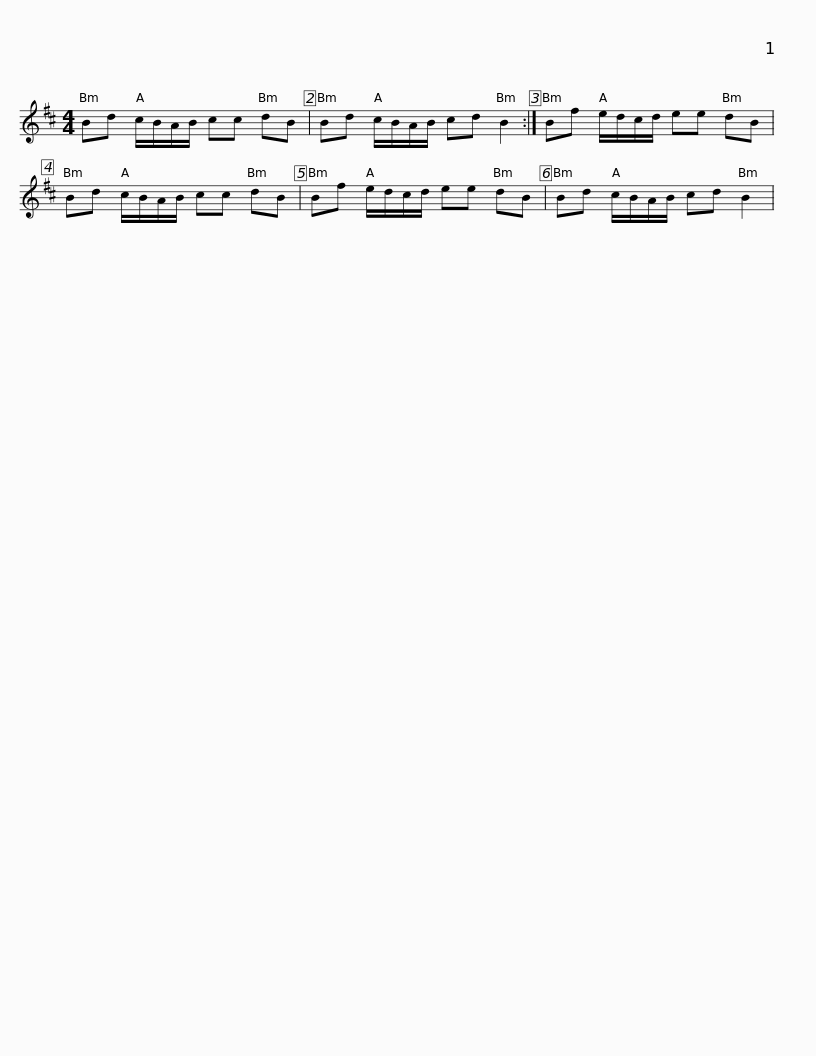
X:1
L:1/8
M:4/4
I:linebreak $
K:Bmin
V:1 treble
V:1
 Bd c/B/A/B/ cc dB | Bd c/B/A/B/ cd B2 :| Bf e/d/c/d/ ee dB | Bd c/B/A/B/ cc dB |$ Bf e/d/c/d/ ee dB | %5
 Bd c/B/A/B/ cd B2 | %6
